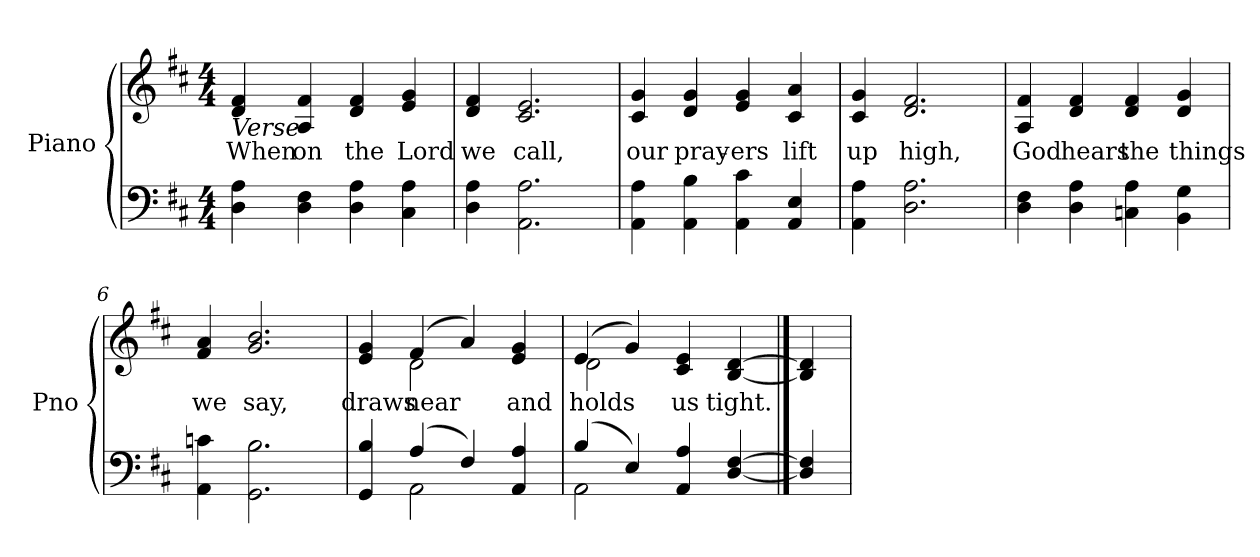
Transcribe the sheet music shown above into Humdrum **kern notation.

**kern	**kern	**text
*part2	*part1	*part1
*staff2	*staff1	*staff1
*I"Piano	*I"Piano	*
*I'Pno	*I'Pno	*
*clefF4	*clefG2	*
*k[f#c#]	*k[f#c#]	*
*M4/4	*M4/4	*
=1	=1	=1
!	!LO:TX:b:i:t=Verse	!
!	!	!LO:LY:b
4D\ 4A\	4d/ 4f#/	When
!	!	!LO:LY:b
4D\ 4F#\	4A/ 4f#/	on
!	!	!LO:LY:b
4D\ 4A\	4d/ 4f#/	the
!	!	!LO:LY:b
4C#\ 4A\	4e/ 4g/	Lord
=2	=2	=2
!	!	!LO:LY:b
4D\ 4A\	4d/ 4f#/	we
!	!	!LO:LY:b
2.AA\ 2.A\	2.c#/ 2.e/	call,
=3	=3	=3
!	!	!LO:LY:b
4AA\ 4A\	4c#/ 4g/	our
!	!	!LO:LY:b
4AA\ 4B\	4d/ 4g/	pray-
!	!	!LO:LY:b
4AA\ 4c#\	4e/ 4g/	-ers
!	!	!LO:LY:b
4AA/ 4E/	4c#/ 4a/	lift
=4	=4	=4
!	!	!LO:LY:b
4AA\ 4A\	4c#/ 4g/	up
!	!	!LO:LY:b
2.D\ 2.A\	2.d/ 2.f#/	high,
!!LO:LB:g=z
=5	=5	=5
!	!	!LO:LY:b
4D\ 4F#\	4A/ 4f#/	God
!	!	!LO:LY:b
4D\ 4A\	4d/ 4f#/	hears
!	!	!LO:LY:b
4Cn\ 4A\	4d/ 4f#/	the
!	!	!LO:LY:b
4BB\ 4G\	4d/ 4g/	things
=6	=6	=6
!	!	!LO:LY:b
4AA\ 4cn\	4f#/ 4a/	we
!	!	!LO:LY:b
2.GG\ 2.B\	2.g/ 2.b/	say,
=7	=7	=7
*^	*	*
!	!	!	!LO:LY:b
*	*	*^	*
4GG/ 4B/	4ryy	4e/ 4g/	4ryy	draws
!	!	!	!	!LO:LY:b
(>4A/	2AA\	(>4f#/	2d\	near
4F#/)	.	4a/)	.	.
!	!	!	!	!LO:LY:b
4AA/ 4A/	4ryy	4e/ 4g/	4ryy	and
=8	=8	=8	=8	=8
!	!	!	!	!LO:LY:b
(>4B/	2AA\	(>4e/	2d\	holds
4E/)	.	4g/)	.	.
!	!	!	!	!LO:LY:b
4AA/ 4A/	2.ryy	4c#/ 4e/	2.ryy	us
!	!	!	!	!LO:LY:b
[4D/ [4F#/	.	[4B/ [4d/	.	tight.
*v	*v	*	*	*
*	*v	*v	*
==9	==9	==9
4D/] 4F#/]	4B/] 4d/]	.
=	=	=
*-	*-	*-
